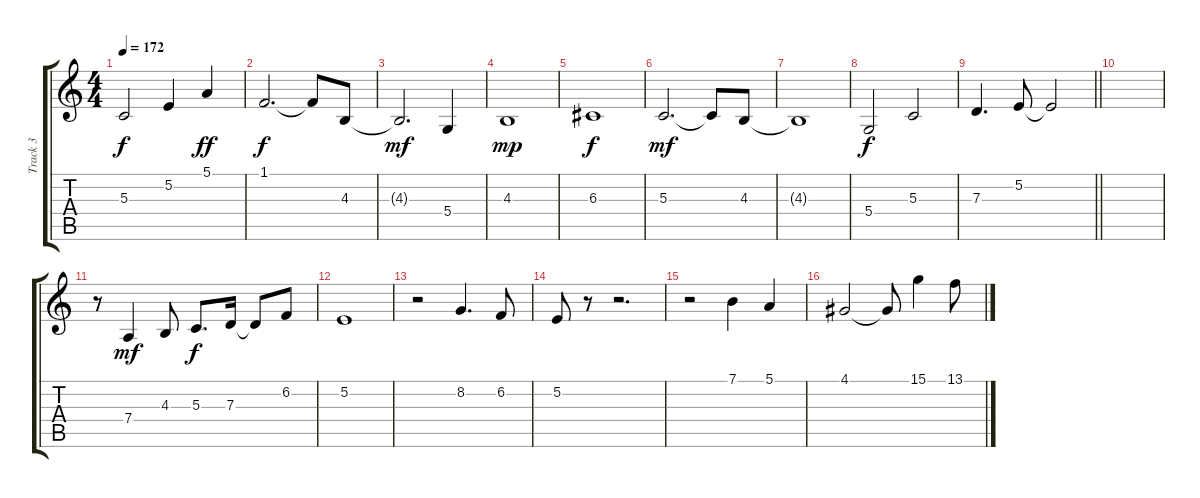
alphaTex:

\track ("Track 3" "Track 3") {instrument violin}
\staff {score tabs}
\tuning (E4 B3 G3 D3 A2 E2) {hide}
\ts (4 4)
\tempo 172
\clef g2
\ks c
5.3.2{dy f} 5.2.4 5.1.4{dy ff} |
1.1.2{d dy f} 1.1{t}.8 4.3.8 |
4.3{t}.2{d dy mf} 5.4.4 |
4.3.1{dy mp} |
6.3.1{dy f} |
5.3.2{d dy mf} 5.3{t}.8 4.3.8 |
4.3{t}.1 |
5.4.2{dy f} 5.3.2 |
\barLineRight lightlight
7.3.4{d} 5.2.8 5.2{t}.2 |
|
r.8 7.4.4{dy mf} 4.3.8 5.3.8{d dy f} 7.3.16 7.3{t}.8 6.2.8 |
5.2.1 |
r.2 8.2.4{d} 6.2.8 |
5.2.8 r.8 r.2{d} |
r.2 7.1.4 5.1.4 |
4.1.2 4.1{t}.8 15.1.4 13.1.8
